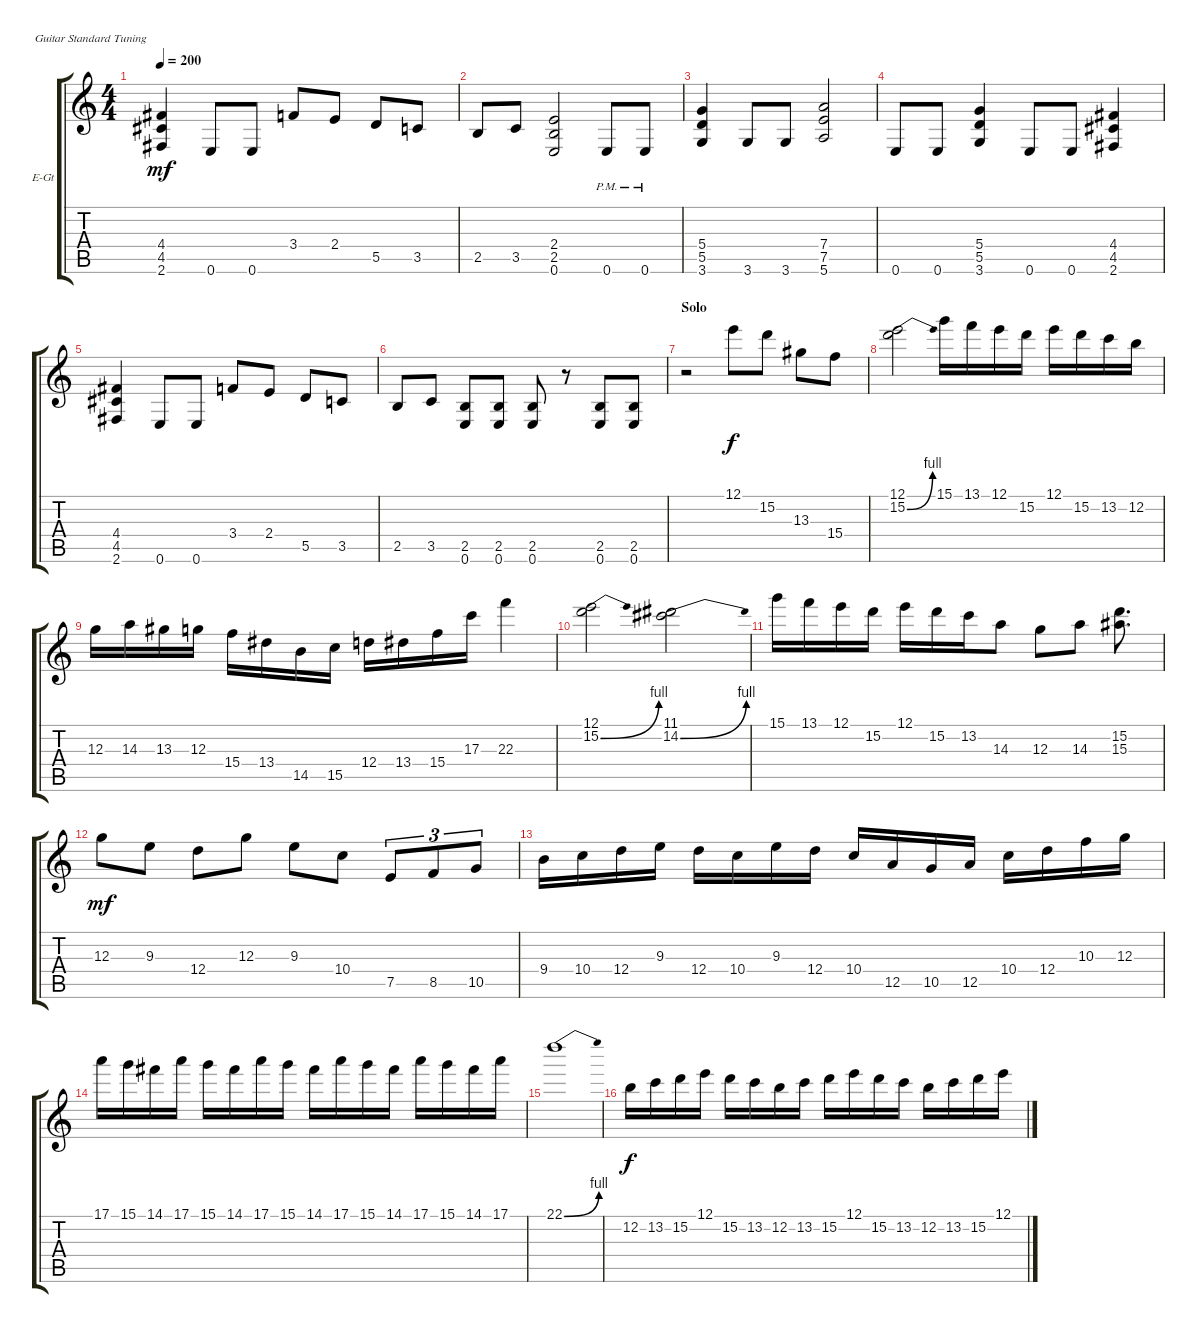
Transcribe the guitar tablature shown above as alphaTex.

\defaultSystemsLayout 4
\bracketExtendMode groupsimilarinstruments
\firstSystemTrackNameOrientation horizontal
\otherSystemsTrackNameOrientation horizontal
\track ("Gtr2" "E-Gt") {instrument distortionguitar}
\staff {score tabs}
\tuning (E4 B3 G3 D3 A2 E2)
\ts (4 4)
\tempo 200
\clef g2
\ks c
(2.6 4.5 4.4).4{dy mf} 0.6.8 0.6.8 3.4.8 2.4.8 5.5.8 3.5.8 |
2.5.8 3.5.8 (0.6 2.5 2.4).2 0.6{pm}.8 0.6{pm}.8 |
(3.6 5.5 5.4).4 3.6.8 3.6.8 (5.6 7.5 7.4).2 |
0.6.8 0.6.8 (3.6 5.5 5.4).4 0.6.8 0.6.8 (2.6 4.5 4.4).4 |
(2.6 4.5 4.4).4 0.6.8 0.6.8 3.4.8 2.4.8 5.5.8 3.5.8 |
2.5.8 3.5.8 (0.6 2.5).8 (0.6 2.5).8 (0.6 2.5).8 r.8 (0.6 2.5).8 (0.6 2.5).8 |
\section ("" "Solo")
r.2 12.1.8{dy f} 15.2.8 13.3.8 15.4.8 |
(12.1 15.2{be (bend 0 0 15 4)}).2 15.1.16 13.1.16 12.1.16 15.2.16 12.1.16 15.2.16 13.2.16 12.2.16 |
12.3.16 14.3.16 13.3.16 12.3.16 15.4.16 13.4.16 14.5.16 15.5.16 12.4.16 13.4.16 15.4.16 17.3.16 22.3.4 |
(12.1 15.2{be (bend 0 0 15 4)}).2 (14.2{be (bend 0 0 15 4)} 11.1).2 |
15.1.16 13.1.16 12.1.16 15.2.16 12.1.16 15.2.16 13.2.16 14.3.8 12.3.8 14.3.8 (15.2 15.3).8{d} |
12.3.8{dy mf} 9.3.8 12.4.8 12.3.8 9.3.8 10.4.8 7.5.8{tu (3 2)} 8.5.8{tu (3 2)} 10.5.8{tu (3 2)} |
9.4.16 10.4.16 12.4.16 9.3.16 12.4.16 10.4.16 9.3.16 12.4.16 10.4.16 12.5.16 10.5.16 12.5.16 10.4.16 12.4.16 10.3.16 12.3.16 |
17.1.16 15.1.16 14.1.16 17.1.16 15.1.16 14.1.16 17.1.16 15.1.16 14.1.16 17.1.16 15.1.16 14.1.16 17.1.16 15.1.16 14.1.16 17.1.16 |
22.1{be (bend 0 0 15 4)}.1 |
12.2.16{dy f} 13.2.16 15.2.16 12.1.16 15.2.16 13.2.16 12.2.16 13.2.16 15.2.16 12.1.16 15.2.16 13.2.16 12.2.16 13.2.16 15.2.16 12.1.16
